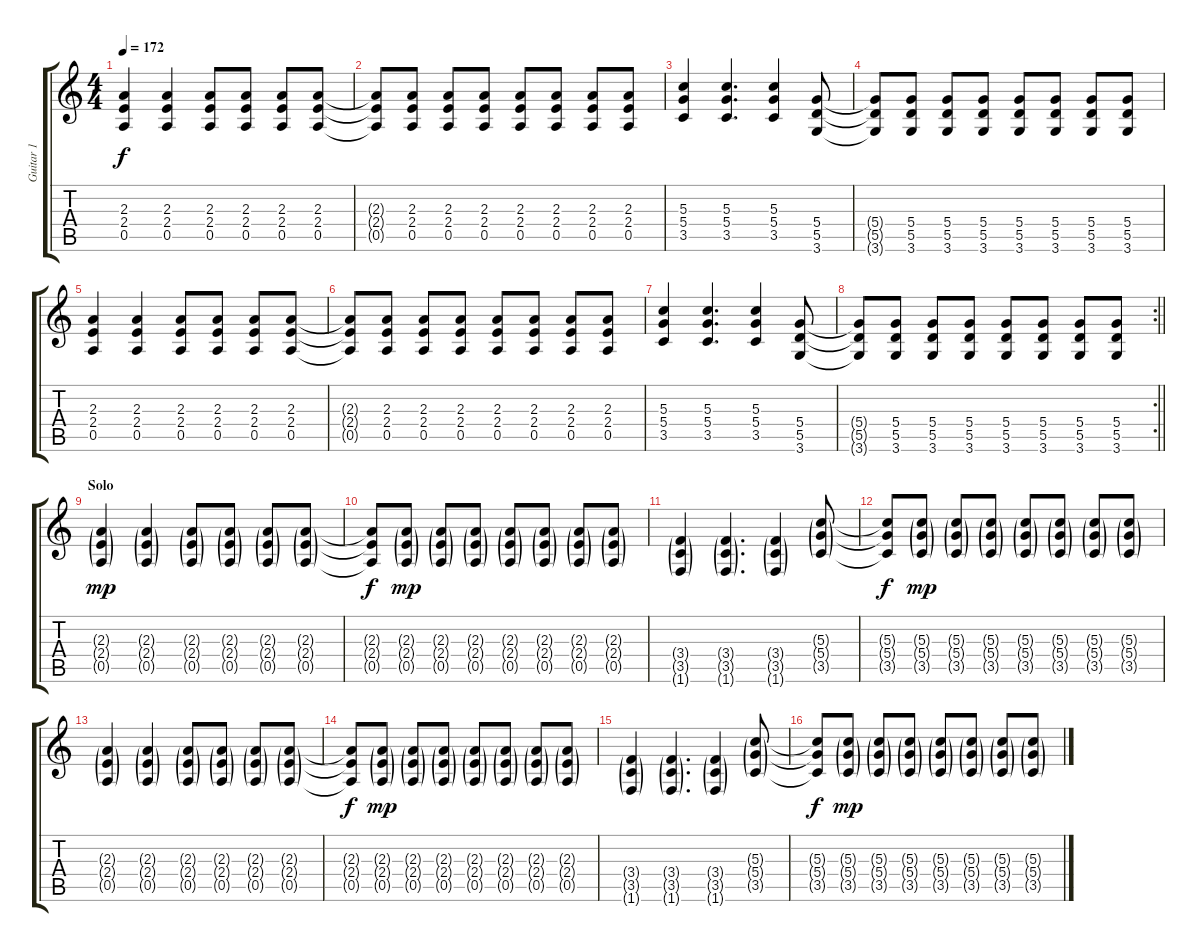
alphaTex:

\track ("Guitar 1" "Guitar 1") {instrument distortionguitar}
\staff {score tabs}
\tuning (E4 B3 G3 D3 A2 E2) {hide}
\ts (4 4)
\tempo 172
\clef g2
\ks c
(2.3 2.4 0.5).4{dy f} (2.3 2.4 0.5).4 (2.3 2.4 0.5).8 (2.3 2.4 0.5).8 (2.3 2.4 0.5).8 (2.3 2.4 0.5).8 |
(2.3{t} 2.4{t} 0.5{t}).8 (2.3 2.4 0.5).8 (2.3 2.4 0.5).8 (2.3 2.4 0.5).8 (2.3 2.4 0.5).8 (2.3 2.4 0.5).8 (2.3 2.4 0.5).8 (2.3 2.4 0.5).8 |
(5.3 5.4 3.5).4 (5.3 5.4 3.5).4{d} (5.3 5.4 3.5).4 (5.4 5.5 3.6).8 |
(5.4{t} 5.5{t} 3.6{t}).8 (5.4 5.5 3.6).8 (5.4 5.5 3.6).8 (5.4 5.5 3.6).8 (5.4 5.5 3.6).8 (5.4 5.5 3.6).8 (5.4 5.5 3.6).8 (5.4 5.5 3.6).8 |
(2.3 2.4 0.5).4 (2.3 2.4 0.5).4 (2.3 2.4 0.5).8 (2.3 2.4 0.5).8 (2.3 2.4 0.5).8 (2.3 2.4 0.5).8 |
(2.3{t} 2.4{t} 0.5{t}).8 (2.3 2.4 0.5).8 (2.3 2.4 0.5).8 (2.3 2.4 0.5).8 (2.3 2.4 0.5).8 (2.3 2.4 0.5).8 (2.3 2.4 0.5).8 (2.3 2.4 0.5).8 |
(5.3 5.4 3.5).4 (5.3 5.4 3.5).4{d} (5.3 5.4 3.5).4 (5.4 5.5 3.6).8 |
\rc 2
\barLineRight lightlight
(5.4{t} 5.5{t} 3.6{t}).8 (5.4 5.5 3.6).8 (5.4 5.5 3.6).8 (5.4 5.5 3.6).8 (5.4 5.5 3.6).8 (5.4 5.5 3.6).8 (5.4 5.5 3.6).8 (5.4 5.5 3.6).8 |
\section ("" "Solo")
(2.3{g} 2.4{g} 0.5{g}).4{dy mp} (2.3{g} 2.4{g} 0.5{g}).4 (2.3{g} 2.4{g} 0.5{g}).8 (2.3{g} 2.4{g} 0.5{g}).8 (2.3{g} 2.4{g} 0.5{g}).8 (2.3{g} 2.4{g} 0.5{g}).8 |
(2.3{t} 2.4{t} 0.5{t}).8{dy f} (2.3{g} 2.4{g} 0.5{g}).8{dy mp} (2.3{g} 2.4{g} 0.5{g}).8 (2.3{g} 2.4{g} 0.5{g}).8 (2.3{g} 2.4{g} 0.5{g}).8 (2.3{g} 2.4{g} 0.5{g}).8 (2.3{g} 2.4{g} 0.5{g}).8 (2.3{g} 2.4{g} 0.5{g}).8 |
(3.4{g} 3.5{g} 1.6{g}).4 (3.4{g} 3.5{g} 1.6{g}).4{d} (3.4{g} 3.5{g} 1.6{g}).4 (5.3{g} 5.4{g} 3.5{g}).8 |
(5.3{t} 5.4{t} 3.5{t}).8{dy f} (5.3{g} 5.4{g} 3.5{g}).8{dy mp} (5.3{g} 5.4{g} 3.5{g}).8 (5.3{g} 5.4{g} 3.5{g}).8 (5.3{g} 5.4{g} 3.5{g}).8 (5.3{g} 5.4{g} 3.5{g}).8 (5.3{g} 5.4{g} 3.5{g}).8 (5.3{g} 5.4{g} 3.5{g}).8 |
(2.3{g} 2.4{g} 0.5{g}).4 (2.3{g} 2.4{g} 0.5{g}).4 (2.3{g} 2.4{g} 0.5{g}).8 (2.3{g} 2.4{g} 0.5{g}).8 (2.3{g} 2.4{g} 0.5{g}).8 (2.3{g} 2.4{g} 0.5{g}).8 |
(2.3{t} 2.4{t} 0.5{t}).8{dy f} (2.3{g} 2.4{g} 0.5{g}).8{dy mp} (2.3{g} 2.4{g} 0.5{g}).8 (2.3{g} 2.4{g} 0.5{g}).8 (2.3{g} 2.4{g} 0.5{g}).8 (2.3{g} 2.4{g} 0.5{g}).8 (2.3{g} 2.4{g} 0.5{g}).8 (2.3{g} 2.4{g} 0.5{g}).8 |
(3.4{g} 3.5{g} 1.6{g}).4 (3.4{g} 3.5{g} 1.6{g}).4{d} (3.4{g} 3.5{g} 1.6{g}).4 (5.3{g} 5.4{g} 3.5{g}).8 |
(5.3{t} 5.4{t} 3.5{t}).8{dy f} (5.3{g} 5.4{g} 3.5{g}).8{dy mp} (5.3{g} 5.4{g} 3.5{g}).8 (5.3{g} 5.4{g} 3.5{g}).8 (5.3{g} 5.4{g} 3.5{g}).8 (5.3{g} 5.4{g} 3.5{g}).8 (5.3{g} 5.4{g} 3.5{g}).8 (5.3{g} 5.4{g} 3.5{g}).8
